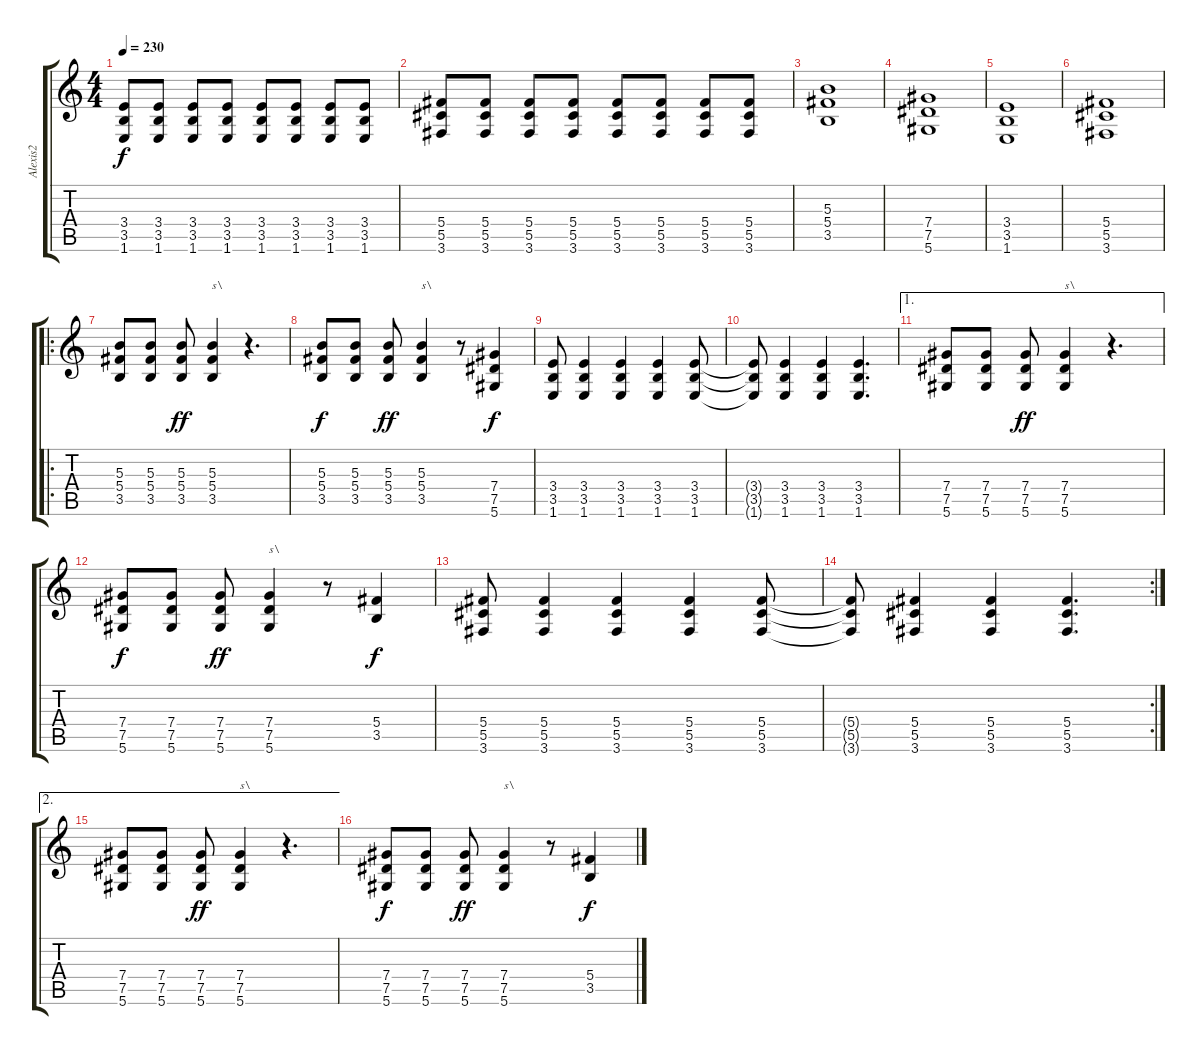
\track ("Alexis2" "Alexis2") {instrument distortionguitar}
\staff {score tabs}
\tuning (Eb4 Bb3 Gb3 Db3 Ab2 Eb2) {hide}
\ts (4 4)
\tempo 230
\clef g2
\ks c
(3.4 3.5 1.6).8{dy f} (3.4 3.5 1.6).8 (3.4 3.5 1.6).8 (3.4 3.5 1.6).8 (3.4 3.5 1.6).8 (3.4 3.5 1.6).8 (3.4 3.5 1.6).8 (3.4 3.5 1.6).8 |
(5.4 5.5 3.6).8 (5.4 5.5 3.6).8 (5.4 5.5 3.6).8 (5.4 5.5 3.6).8 (5.4 5.5 3.6).8 (5.4 5.5 3.6).8 (5.4 5.5 3.6).8 (5.4 5.5 3.6).8 |
(5.3 5.4 3.5).1 |
(7.4 7.5 5.6).1 |
(3.4 3.5 1.6).1 |
(5.4 5.5 3.6).1 |
\ro
(5.3 5.4 3.5).8 (5.3 5.4 3.5).8 (5.3 5.4 3.5).8{dy ff} (5.3 5.4 3.5).4{txt "s\\"} r.4{d} |
(5.3 5.4 3.5).8{dy f} (5.3 5.4 3.5).8 (5.3 5.4 3.5).8{dy ff} (5.3 5.4 3.5).4{txt "s\\"} r.8 (7.4 7.5 5.6).4{dy f} |
(3.4 3.5 1.6).8 (3.4 3.5 1.6).4 (3.4 3.5 1.6).4 (3.4 3.5 1.6).4 (3.4 3.5 1.6).8 |
(3.4{t} 3.5{t} 1.6{t}).8 (3.4 3.5 1.6).4 (3.4 3.5 1.6).4 (3.4 3.5 1.6).4{d} |
\ae 1
(7.4 7.5 5.6).8 (7.4 7.5 5.6).8 (7.4 7.5 5.6).8{dy ff} (7.4 7.5 5.6).4{txt "s\\"} r.4{d} |
(7.4 7.5 5.6).8{dy f} (7.4 7.5 5.6).8 (7.4 7.5 5.6).8{dy ff} (7.4 7.5 5.6).4{txt "s\\"} r.8 (5.4 3.5).4{dy f} |
(5.4 5.5 3.6).8 (5.4 5.5 3.6).4 (5.4 5.5 3.6).4 (5.4 5.5 3.6).4 (5.4 5.5 3.6).8 |
\rc 2
(5.4{t} 5.5{t} 3.6{t}).8 (5.4 5.5 3.6).4 (5.4 5.5 3.6).4 (5.4 5.5 3.6).4{d} |
\ae 2
(7.4 7.5 5.6).8 (7.4 7.5 5.6).8 (7.4 7.5 5.6).8{dy ff} (7.4 7.5 5.6).4{txt "s\\"} r.4{d} |
(7.4 7.5 5.6).8{dy f} (7.4 7.5 5.6).8 (7.4 7.5 5.6).8{dy ff} (7.4 7.5 5.6).4{txt "s\\"} r.8 (5.4 3.5).4{dy f}
